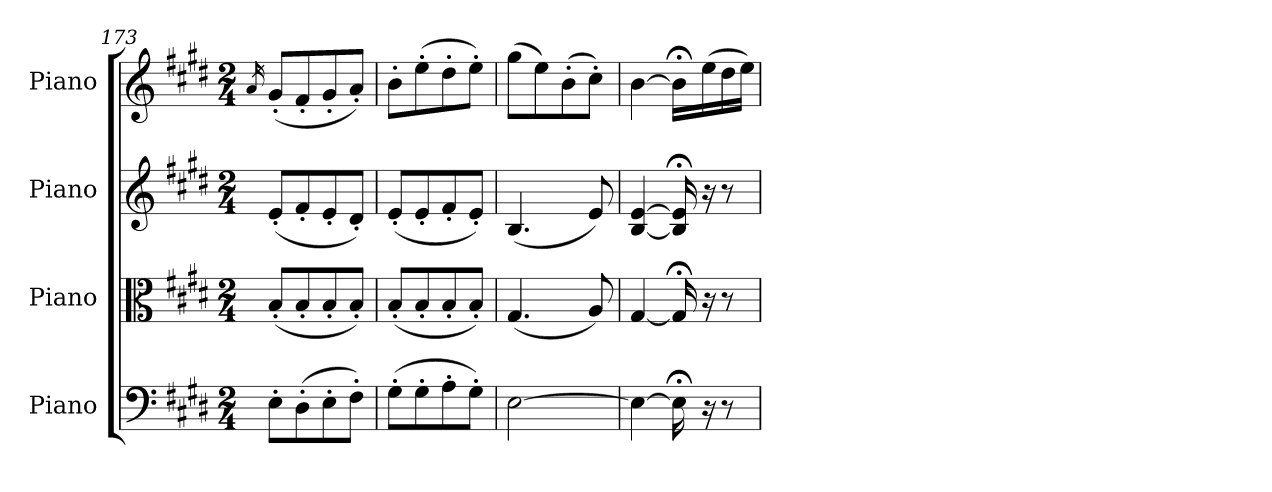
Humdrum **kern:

**kern	**kern	**kern	**kern
*part4	*part3	*part2	*part1
*staff4	*staff3	*staff2	*staff1
*I"Piano	*I"Piano	*I"Piano	*I"Piano
*I'Pno	*I'Pno	*I'Pno	*I'Pno
*clefF4	*clefC3	*clefG2	*clefG2
*k[f#c#g#d#]	*k[f#c#g#d#]	*k[f#c#g#d#]	*k[f#c#g#d#]
*M2/4	*M2/4	*M2/4	*M2/4
=173	=173	=173	=173
.	.	.	16qa/
8E'\L	(8B'/L	(8e'/L	(8g#'/L
(8D#'\	8B'/	8f#'/	8f#'/
8E'\	8B'/	8e'/	8g#'/
8F#'\J)	8B'/J)	8d#'/J)	8a'/J)
=174	=174	=174	=174
(8G#'\L	(8B'/L	(8e'/L	8b'\L
8G#'\	8B'/	8e'/	(8ee'\
8A'\	8B'/	8f#'/	8dd#'\
8G#'\J)	8B'/J)	8e'/J)	8ee'\J)
=175	=175	=175	=175
[2E\	(4.G#/	(4.B/	(8gg#\L
.	.	.	8ee\)
.	.	.	(8b'\
.	8A/)	8e/)	8cc#'\J)
=176	=176	=176	=176
4E\_	[4G#/	[4B/ [4e/	[4b\
16E;<\]	16G#;</]	16B/];< 16e/];<	16b;<\LL]
16r	16r	16r	(16ee\
8r	8r	8r	16dd#\
.	.	.	16ee\JJ)
=	=	=	=
*-	*-	*-	*-
